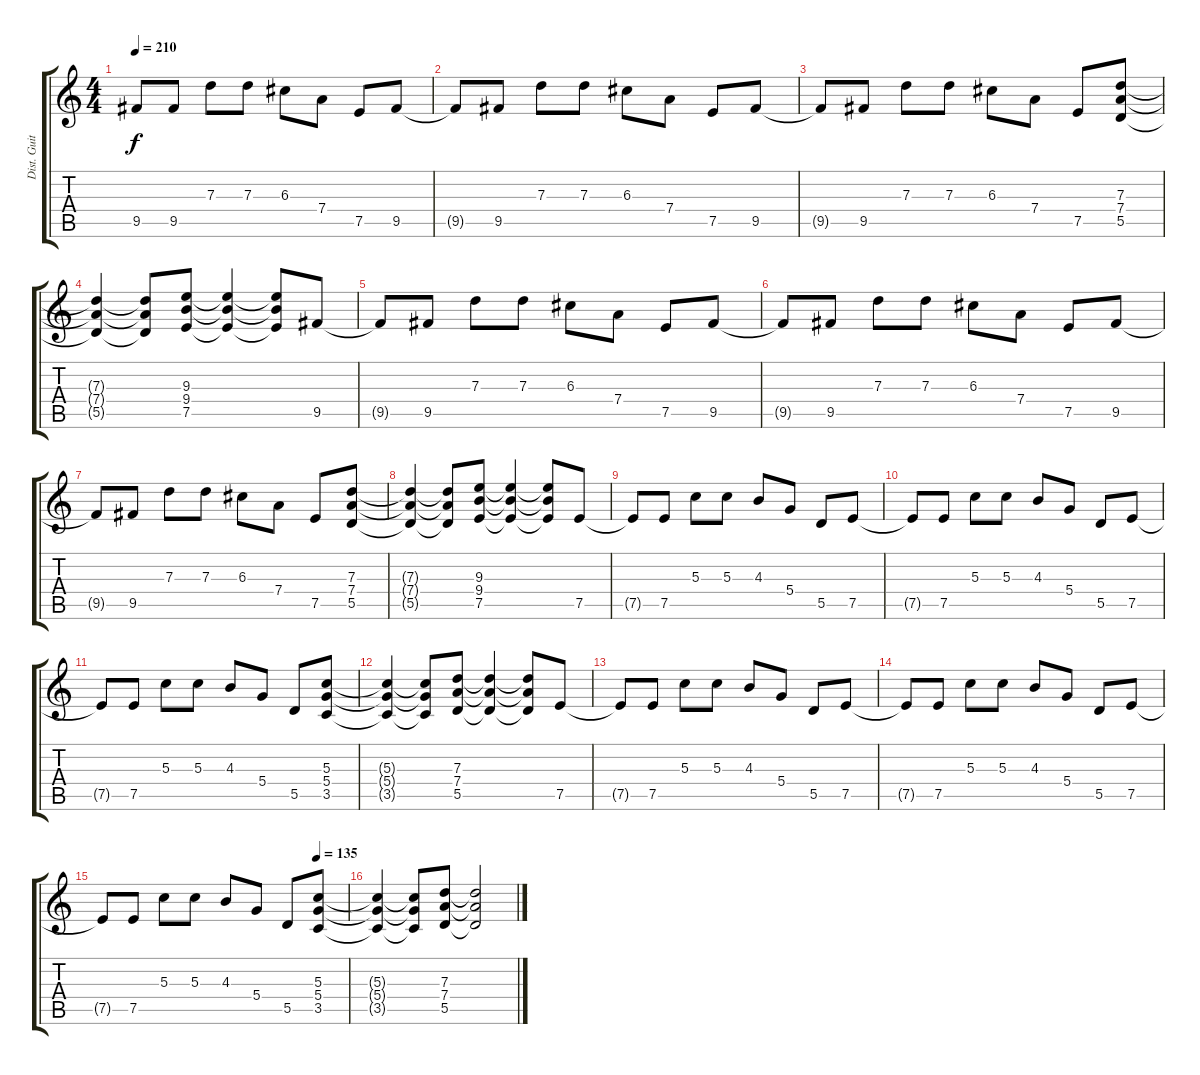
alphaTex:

\track ("Dist. Guitar 2" "Dist. Guit") {instrument distortionguitar}
\staff {score tabs}
\tuning (E4 B3 G3 D3 A2 E2) {hide}
\ts (4 4)
\tempo 210
\clef g2
\ks c
9.5{t}.8{dy f} 9.5.8 7.3.8 7.3.8 6.3.8 7.4.8 7.5.8 9.5.8 |
9.5{t}.8 9.5.8 7.3.8 7.3.8 6.3.8 7.4.8 7.5.8 9.5.8 |
9.5{t}.8 9.5.8 7.3.8 7.3.8 6.3.8 7.4.8 7.5.8 (7.3 7.4 5.5).8 |
(7.3{t} 7.4{t} 5.5{t}).4 (7.3{t} 7.4{t} 5.5{t}).8 (9.3 9.4 7.5).8 (9.3{t} 9.4{t} 7.5{t}).4 (9.3{t} 9.4{t} 7.5{t}).8 9.5.8 |
9.5{t}.8 9.5.8 7.3.8 7.3.8 6.3.8 7.4.8 7.5.8 9.5.8 |
9.5{t}.8 9.5.8 7.3.8 7.3.8 6.3.8 7.4.8 7.5.8 9.5.8 |
9.5{t}.8 9.5.8 7.3.8 7.3.8 6.3.8 7.4.8 7.5.8 (7.3 7.4 5.5).8 |
(7.3{t} 7.4{t} 5.5{t}).4 (7.3{t} 7.4{t} 5.5{t}).8 (9.3 9.4 7.5).8 (9.3{t} 9.4{t} 7.5{t}).4 (9.3{t} 9.4{t} 7.5{t}).8 7.5.8 |
7.5{t}.8 7.5.8 5.3.8 5.3.8 4.3.8 5.4.8 5.5.8 7.5.8 |
7.5{t}.8 7.5.8 5.3.8 5.3.8 4.3.8 5.4.8 5.5.8 7.5.8 |
7.5{t}.8 7.5.8 5.3.8 5.3.8 4.3.8 5.4.8 5.5.8 (5.3 5.4 3.5).8 |
(5.3{t} 5.4{t} 3.5{t}).4 (5.3{t} 5.4{t} 3.5{t}).8 (7.3 7.4 5.5).8 (7.3{t} 7.4{t} 5.5{t}).4 (7.3{t} 7.4{t} 5.5{t}).8 7.5.8 |
7.5{t}.8 7.5.8 5.3.8 5.3.8 4.3.8 5.4.8 5.5.8 7.5.8 |
7.5{t}.8 7.5.8 5.3.8 5.3.8 4.3.8 5.4.8 5.5.8 7.5.8 |
\tempo (135 0.875)
7.5{t}.8 7.5.8 5.3.8 5.3.8 4.3.8 5.4.8 5.5.8 (5.3 5.4 3.5).8 |
(5.3{t} 5.4{t} 3.5{t}).4 (5.3{t} 5.4{t} 3.5{t}).8 (7.3 7.4 5.5).8 (7.3{t} 7.4{t} 5.5{t}).2
